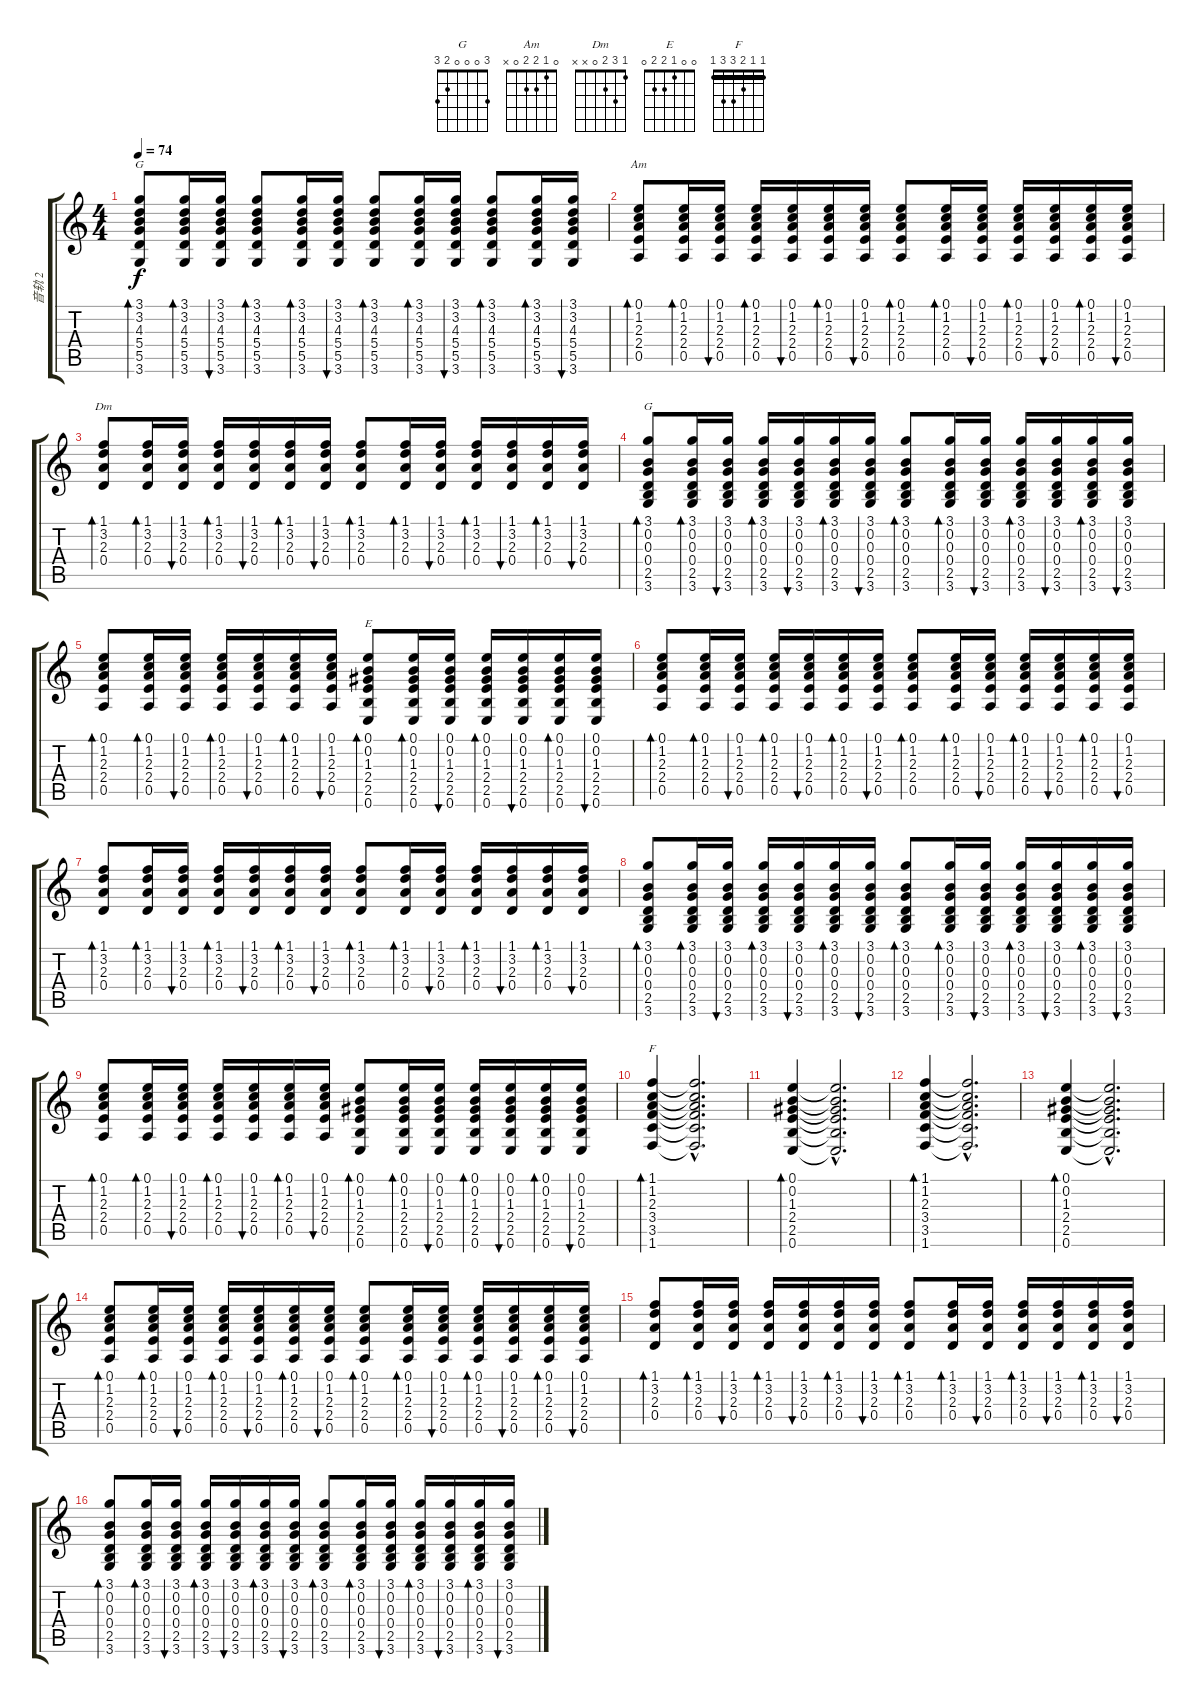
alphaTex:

\track ("音轨 2" "音轨 2") {instrument acousticguitarsteel}
\staff {score tabs}
\tuning (E4 B3 G3 D3 A2 E2) {hide}
\chord ("G" 3 3 4 5 5 3) {barre 3}
\chord ("Am" 0 1 2 2 0 x)
\chord ("Dm" 1 3 2 0 x x)
\chord ("G" 3 0 0 0 2 3)
\chord ("E" 0 0 1 2 2 0)
\chord ("F" 1 1 2 3 3 1) {barre 1}
\ts (4 4)
\tempo 74
\clef g2
\ks c
(3.1 3.2 4.3 5.4 5.5 3.6).8{bd 30 ch "G" dy f} (3.1 3.2 4.3 5.4 5.5 3.6).16{bd 30} (3.1 3.2 4.3 5.4 5.5 3.6).16{bu 30} (3.1 3.2 4.3 5.4 5.5 3.6).8{bd 30} (3.1 3.2 4.3 5.4 5.5 3.6).16{bd 30} (3.1 3.2 4.3 5.4 5.5 3.6).16{bu 30} (3.1 3.2 4.3 5.4 5.5 3.6).8{bd 30} (3.1 3.2 4.3 5.4 5.5 3.6).16{bd 30} (3.1 3.2 4.3 5.4 5.5 3.6).16{bu 30} (3.1 3.2 4.3 5.4 5.5 3.6).8{bd 30} (3.1 3.2 4.3 5.4 5.5 3.6).16{bd 30} (3.1 3.2 4.3 5.4 5.5 3.6).16{bu 30} |
(0.1 1.2 2.3 2.4 0.5).8{bd 60 ch "Am"} (0.1 1.2 2.3 2.4 0.5).16{bd 60} (0.1 1.2 2.3 2.4 0.5).16{bu 60} (0.1 1.2 2.3 2.4 0.5).16{bd 60} (0.1 1.2 2.3 2.4 0.5).16{bu 60} (0.1 1.2 2.3 2.4 0.5).16{bd 60} (0.1 1.2 2.3 2.4 0.5).16{bu 60} (0.1 1.2 2.3 2.4 0.5).8{bd 60} (0.1 1.2 2.3 2.4 0.5).16{bd 60} (0.1 1.2 2.3 2.4 0.5).16{bu 60} (0.1 1.2 2.3 2.4 0.5).16{bd 60} (0.1 1.2 2.3 2.4 0.5).16{bu 60} (0.1 1.2 2.3 2.4 0.5).16{bd 60} (0.1 1.2 2.3 2.4 0.5).16{bu 60} |
(1.1 3.2 2.3 0.4).8{bd 30 ch "Dm"} (1.1 3.2 2.3 0.4).16{bd 60} (1.1 3.2 2.3 0.4).16{bu 60} (1.1 3.2 2.3 0.4).16{bd 60} (1.1 3.2 2.3 0.4).16{bu 60} (1.1 3.2 2.3 0.4).16{bd 60} (1.1 3.2 2.3 0.4).16{bu 60} (1.1 3.2 2.3 0.4).8{bd 60} (1.1 3.2 2.3 0.4).16{bd 60} (1.1 3.2 2.3 0.4).16{bu 60} (1.1 3.2 2.3 0.4).16{bd 60} (1.1 3.2 2.3 0.4).16{bu 60} (1.1 3.2 2.3 0.4).16{bd 60} (1.1 3.2 2.3 0.4).16{bu 60} |
(3.1 0.2 0.3 0.4 2.5 3.6).8{bd 60 ch "G"} (3.1 0.2 0.3 0.4 2.5 3.6).16{bd 60} (3.1 0.2 0.3 0.4 2.5 3.6).16{bu 60} (3.1 0.2 0.3 0.4 2.5 3.6).16{bd 60} (3.1 0.2 0.3 0.4 2.5 3.6).16{bu 60} (3.1 0.2 0.3 0.4 2.5 3.6).16{bd 60} (3.1 0.2 0.3 0.4 2.5 3.6).16{bu 60} (3.1 0.2 0.3 0.4 2.5 3.6).8{bd 60} (3.1 0.2 0.3 0.4 2.5 3.6).16{bd 60} (3.1 0.2 0.3 0.4 2.5 3.6).16{bu 60} (3.1 0.2 0.3 0.4 2.5 3.6).16{bd 60} (3.1 0.2 0.3 0.4 2.5 3.6).16{bu 60} (3.1 0.2 0.3 0.4 2.5 3.6).16{bd 60} (3.1 0.2 0.3 0.4 2.5 3.6).16{bu 60} |
(0.1 1.2 2.3 2.4 0.5).8{bd 60} (0.1 1.2 2.3 2.4 0.5).16{bd 60} (0.1 1.2 2.3 2.4 0.5).16{bu 60} (0.1 1.2 2.3 2.4 0.5).16{bd 60} (0.1 1.2 2.3 2.4 0.5).16{bu 60} (0.1 1.2 2.3 2.4 0.5).16{bd 60} (0.1 1.2 2.3 2.4 0.5).16{bu 60} (0.1 0.2 1.3 2.4 2.5 0.6).8{bd 60 ch "E"} (0.1 0.2 1.3 2.4 2.5 0.6).16{bd 60} (0.1 0.2 1.3 2.4 2.5 0.6).16{bu 60} (0.1 0.2 1.3 2.4 2.5 0.6).16{bd 60} (0.1 0.2 1.3 2.4 2.5 0.6).16{bu 60} (0.1 0.2 1.3 2.4 2.5 0.6).16{bd 60} (0.1 0.2 1.3 2.4 2.5 0.6).16{bu 60} |
(0.1 1.2 2.3 2.4 0.5).8{bd 60} (0.1 1.2 2.3 2.4 0.5).16{bd 60} (0.1 1.2 2.3 2.4 0.5).16{bu 60} (0.1 1.2 2.3 2.4 0.5).16{bd 60} (0.1 1.2 2.3 2.4 0.5).16{bu 60} (0.1 1.2 2.3 2.4 0.5).16{bd 60} (0.1 1.2 2.3 2.4 0.5).16{bu 60} (0.1 1.2 2.3 2.4 0.5).8{bd 60} (0.1 1.2 2.3 2.4 0.5).16{bd 60} (0.1 1.2 2.3 2.4 0.5).16{bu 60} (0.1 1.2 2.3 2.4 0.5).16{bd 60} (0.1 1.2 2.3 2.4 0.5).16{bu 60} (0.1 1.2 2.3 2.4 0.5).16{bd 60} (0.1 1.2 2.3 2.4 0.5).16{bu 60} |
(1.1 3.2 2.3 0.4).8{bd 30} (1.1 3.2 2.3 0.4).16{bd 60} (1.1 3.2 2.3 0.4).16{bu 60} (1.1 3.2 2.3 0.4).16{bd 60} (1.1 3.2 2.3 0.4).16{bu 60} (1.1 3.2 2.3 0.4).16{bd 60} (1.1 3.2 2.3 0.4).16{bu 60} (1.1 3.2 2.3 0.4).8{bd 60} (1.1 3.2 2.3 0.4).16{bd 60} (1.1 3.2 2.3 0.4).16{bu 60} (1.1 3.2 2.3 0.4).16{bd 60} (1.1 3.2 2.3 0.4).16{bu 60} (1.1 3.2 2.3 0.4).16{bd 60} (1.1 3.2 2.3 0.4).16{bu 60} |
(3.1 0.2 0.3 0.4 2.5 3.6).8{bd 60} (3.1 0.2 0.3 0.4 2.5 3.6).16{bd 60} (3.1 0.2 0.3 0.4 2.5 3.6).16{bu 60} (3.1 0.2 0.3 0.4 2.5 3.6).16{bd 60} (3.1 0.2 0.3 0.4 2.5 3.6).16{bu 60} (3.1 0.2 0.3 0.4 2.5 3.6).16{bd 60} (3.1 0.2 0.3 0.4 2.5 3.6).16{bu 60} (3.1 0.2 0.3 0.4 2.5 3.6).8{bd 60} (3.1 0.2 0.3 0.4 2.5 3.6).16{bd 60} (3.1 0.2 0.3 0.4 2.5 3.6).16{bu 60} (3.1 0.2 0.3 0.4 2.5 3.6).16{bd 60} (3.1 0.2 0.3 0.4 2.5 3.6).16{bu 60} (3.1 0.2 0.3 0.4 2.5 3.6).16{bd 60} (3.1 0.2 0.3 0.4 2.5 3.6).16{bu 60} |
(0.1 1.2 2.3 2.4 0.5).8{bd 60} (0.1 1.2 2.3 2.4 0.5).16{bd 60} (0.1 1.2 2.3 2.4 0.5).16{bu 60} (0.1 1.2 2.3 2.4 0.5).16{bd 60} (0.1 1.2 2.3 2.4 0.5).16{bu 60} (0.1 1.2 2.3 2.4 0.5).16{bd 60} (0.1 1.2 2.3 2.4 0.5).16{bu 60} (0.1 0.2 1.3 2.4 2.5 0.6).8{bd 60} (0.1 0.2 1.3 2.4 2.5 0.6).16{bd 60} (0.1 0.2 1.3 2.4 2.5 0.6).16{bu 60} (0.1 0.2 1.3 2.4 2.5 0.6).16{bd 60} (0.1 0.2 1.3 2.4 2.5 0.6).16{bu 60} (0.1 0.2 1.3 2.4 2.5 0.6).16{bd 60} (0.1 0.2 1.3 2.4 2.5 0.6).16{bu 60} |
(1.1 1.2 2.3 3.4 3.5 1.6).4{bd 120 ch "F" volume 12} (1.1{hac t} 1.2{hac t} 2.3{hac t} 3.4{hac t} 3.5{hac t} 1.6{hac t}).2{d} |
(0.1 0.2 1.3 2.4 2.5 0.6).4{bd 120} (0.1{hac t} 0.2{hac t} 1.3{hac t} 2.4{hac t} 2.5{hac t} 0.6{hac t}).2{d} |
(1.1 1.2 2.3 3.4 3.5 1.6).4{bd 120} (1.1{hac t} 1.2{hac t} 2.3{hac t} 3.4{hac t} 3.5{hac t} 1.6{hac t}).2{d} |
(0.1 0.2 1.3 2.4 2.5 0.6).4{bd 120} (0.1{hac t} 0.2{hac t} 1.3{hac t} 2.4{hac t} 2.5{hac t} 0.6{hac t}).2{d} |
(0.1 1.2 2.3 2.4 0.5).8{bd 30 volume 9} (0.1 1.2 2.3 2.4 0.5).16{bd 60} (0.1 1.2 2.3 2.4 0.5).16{bu 60} (0.1 1.2 2.3 2.4 0.5).16{bd 60} (0.1 1.2 2.3 2.4 0.5).16{bu 60} (0.1 1.2 2.3 2.4 0.5).16{bd 60} (0.1 1.2 2.3 2.4 0.5).16{bu 60} (0.1 1.2 2.3 2.4 0.5).8{bd 60} (0.1 1.2 2.3 2.4 0.5).16{bd 60} (0.1 1.2 2.3 2.4 0.5).16{bu 60} (0.1 1.2 2.3 2.4 0.5).16{bd 60} (0.1 1.2 2.3 2.4 0.5).16{bu 60} (0.1 1.2 2.3 2.4 0.5).16{bd 60} (0.1 1.2 2.3 2.4 0.5).16{bu 60} |
(1.1 3.2 2.3 0.4).8{bd 30} (1.1 3.2 2.3 0.4).16{bd 60} (1.1 3.2 2.3 0.4).16{bu 60} (1.1 3.2 2.3 0.4).16{bd 60} (1.1 3.2 2.3 0.4).16{bu 60} (1.1 3.2 2.3 0.4).16{bd 60} (1.1 3.2 2.3 0.4).16{bu 60} (1.1 3.2 2.3 0.4).8{bd 60} (1.1 3.2 2.3 0.4).16{bd 60} (1.1 3.2 2.3 0.4).16{bu 60} (1.1 3.2 2.3 0.4).16{bd 60} (1.1 3.2 2.3 0.4).16{bu 60} (1.1 3.2 2.3 0.4).16{bd 60} (1.1 3.2 2.3 0.4).16{bu 60} |
(3.1 0.2 0.3 0.4 2.5 3.6).8{bd 60} (3.1 0.2 0.3 0.4 2.5 3.6).16{bd 60} (3.1 0.2 0.3 0.4 2.5 3.6).16{bu 60} (3.1 0.2 0.3 0.4 2.5 3.6).16{bd 60} (3.1 0.2 0.3 0.4 2.5 3.6).16{bu 60} (3.1 0.2 0.3 0.4 2.5 3.6).16{bd 60} (3.1 0.2 0.3 0.4 2.5 3.6).16{bu 60} (3.1 0.2 0.3 0.4 2.5 3.6).8{bd 60} (3.1 0.2 0.3 0.4 2.5 3.6).16{bd 60} (3.1 0.2 0.3 0.4 2.5 3.6).16{bu 60} (3.1 0.2 0.3 0.4 2.5 3.6).16{bd 60} (3.1 0.2 0.3 0.4 2.5 3.6).16{bu 60} (3.1 0.2 0.3 0.4 2.5 3.6).16{bd 60} (3.1 0.2 0.3 0.4 2.5 3.6).16{bu 60}
